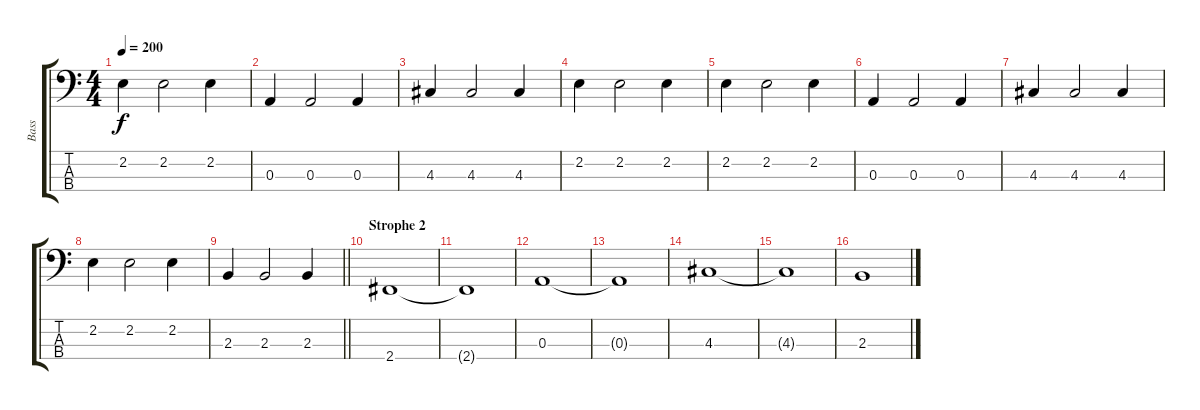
\track ("Bass" "Bass") {instrument electricbassfinger}
\staff {score tabs}
\tuning (G2 D2 A1 E1) {hide}
\ts (4 4)
\tempo 200
\clef f4
\ks c
2.2.4{dy f} 2.2.2 2.2.4 |
0.3.4 0.3.2 0.3.4 |
4.3.4 4.3.2 4.3.4 |
2.2.4 2.2.2 2.2.4 |
2.2.4 2.2.2 2.2.4 |
0.3.4 0.3.2 0.3.4 |
4.3.4 4.3.2 4.3.4 |
2.2.4 2.2.2 2.2.4 |
\barLineRight lightlight
2.3.4 2.3.2 2.3.4 |
\section ("" "Strophe 2")
2.4.1 |
2.4{t}.1 |
0.3.1 |
0.3{t}.1 |
4.3.1 |
4.3{t}.1 |
2.3.1
